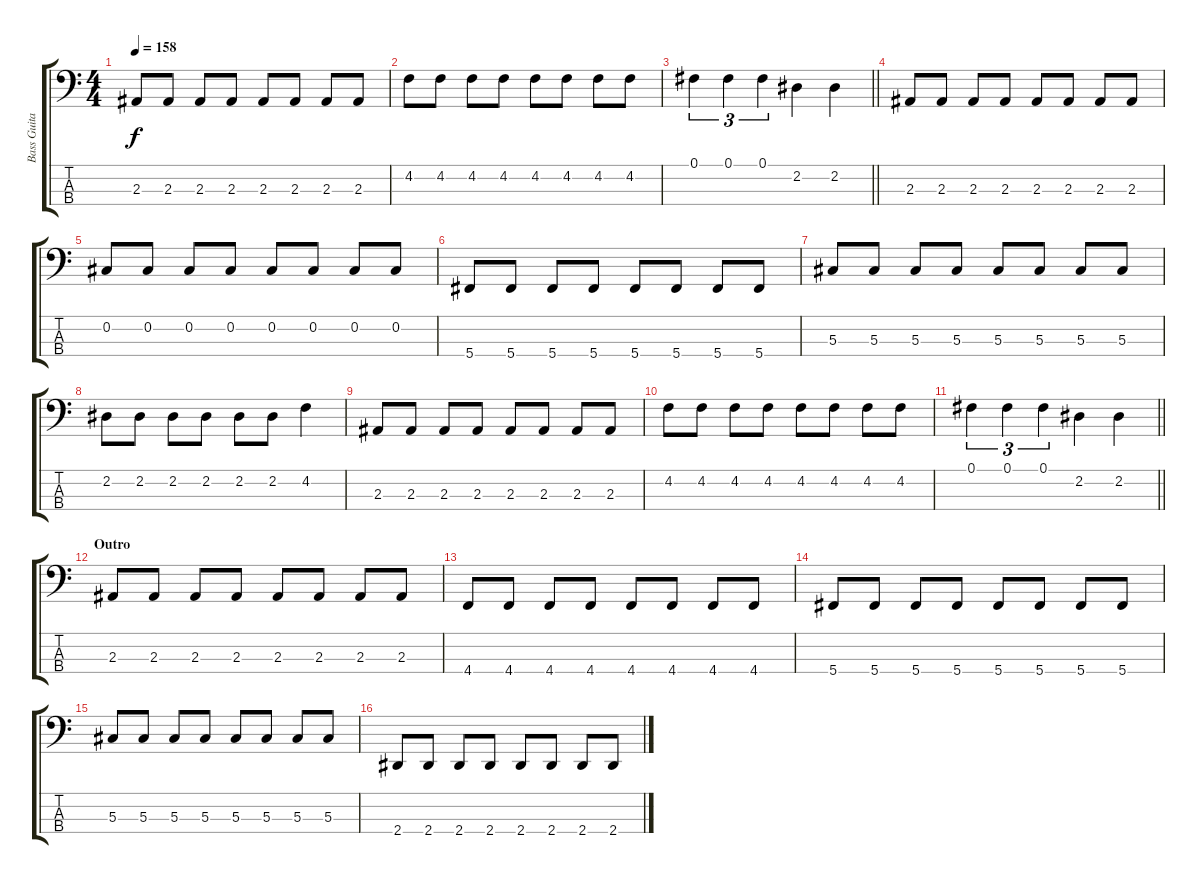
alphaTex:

\track ("Bass Guitar" "Bass Guita") {instrument electricbassfinger}
\staff {score tabs}
\tuning (Gb2 Db2 Ab1 Db1) {hide}
\ts (4 4)
\tempo 158
\clef f4
\ks c
2.3.8{dy f} 2.3.8 2.3.8 2.3.8 2.3.8 2.3.8 2.3.8 2.3.8 |
4.2.8 4.2.8 4.2.8 4.2.8 4.2.8 4.2.8 4.2.8 4.2.8 |
\barLineRight lightlight
0.1.4{tu (3 2)} 0.1.4{tu (3 2)} 0.1.4{tu (3 2)} 2.2.4 2.2.4 |
2.3.8 2.3.8 2.3.8 2.3.8 2.3.8 2.3.8 2.3.8 2.3.8 |
0.2.8 0.2.8 0.2.8 0.2.8 0.2.8 0.2.8 0.2.8 0.2.8 |
5.4.8 5.4.8 5.4.8 5.4.8 5.4.8 5.4.8 5.4.8 5.4.8 |
5.3.8 5.3.8 5.3.8 5.3.8 5.3.8 5.3.8 5.3.8 5.3.8 |
2.2.8 2.2.8 2.2.8 2.2.8 2.2.8 2.2.8 4.2.4 |
2.3.8 2.3.8 2.3.8 2.3.8 2.3.8 2.3.8 2.3.8 2.3.8 |
4.2.8 4.2.8 4.2.8 4.2.8 4.2.8 4.2.8 4.2.8 4.2.8 |
\barLineRight lightlight
0.1.4{tu (3 2)} 0.1.4{tu (3 2)} 0.1.4{tu (3 2)} 2.2.4 2.2.4 |
\section ("" "Outro")
2.3.8 2.3.8 2.3.8 2.3.8 2.3.8 2.3.8 2.3.8 2.3.8 |
4.4.8 4.4.8 4.4.8 4.4.8 4.4.8 4.4.8 4.4.8 4.4.8 |
5.4.8 5.4.8 5.4.8 5.4.8 5.4.8 5.4.8 5.4.8 5.4.8 |
5.3.8 5.3.8 5.3.8 5.3.8 5.3.8 5.3.8 5.3.8 5.3.8 |
2.4.8 2.4.8 2.4.8 2.4.8 2.4.8 2.4.8 2.4.8 2.4.8
